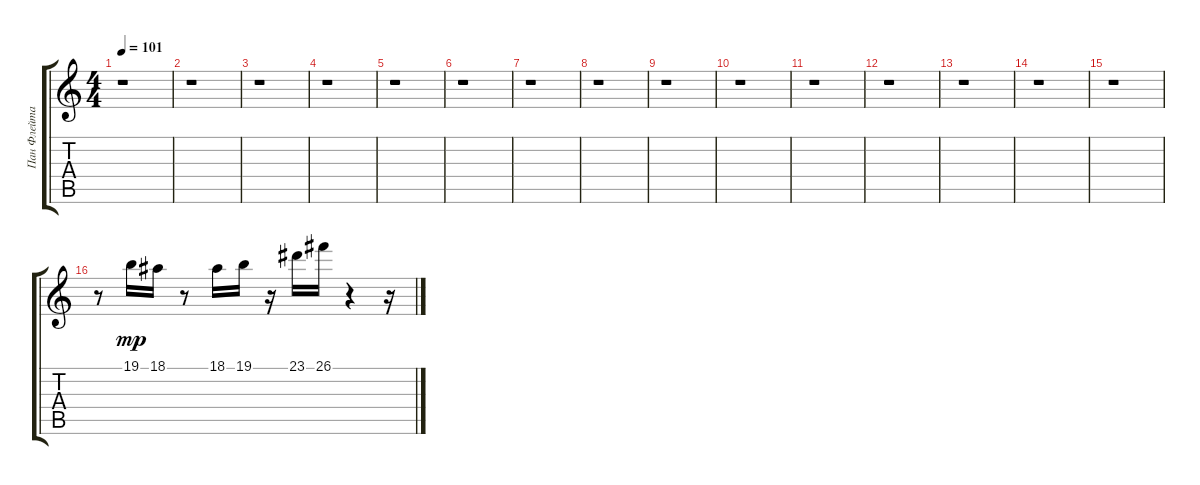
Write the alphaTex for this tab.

\track ("Пан Флейта" "Пан Флейта") {instrument panflute}
\staff {score tabs}
\tuning (E4 B3 G3 D3 A2 E2) {hide}
\ts (4 4)
\tempo 101
\clef g2
\ks c
r.1{dy mp} |
r.1 |
r.1 |
r.1 |
r.1 |
r.1 |
r.1 |
r.1 |
r.1 |
r.1 |
r.1 |
r.1 |
r.1 |
r.1 |
r.1 |
r.8 19.1.16 18.1.16 r.8 18.1.16 19.1.16 r.16 23.1.16 26.1.16 r.4 r.16
